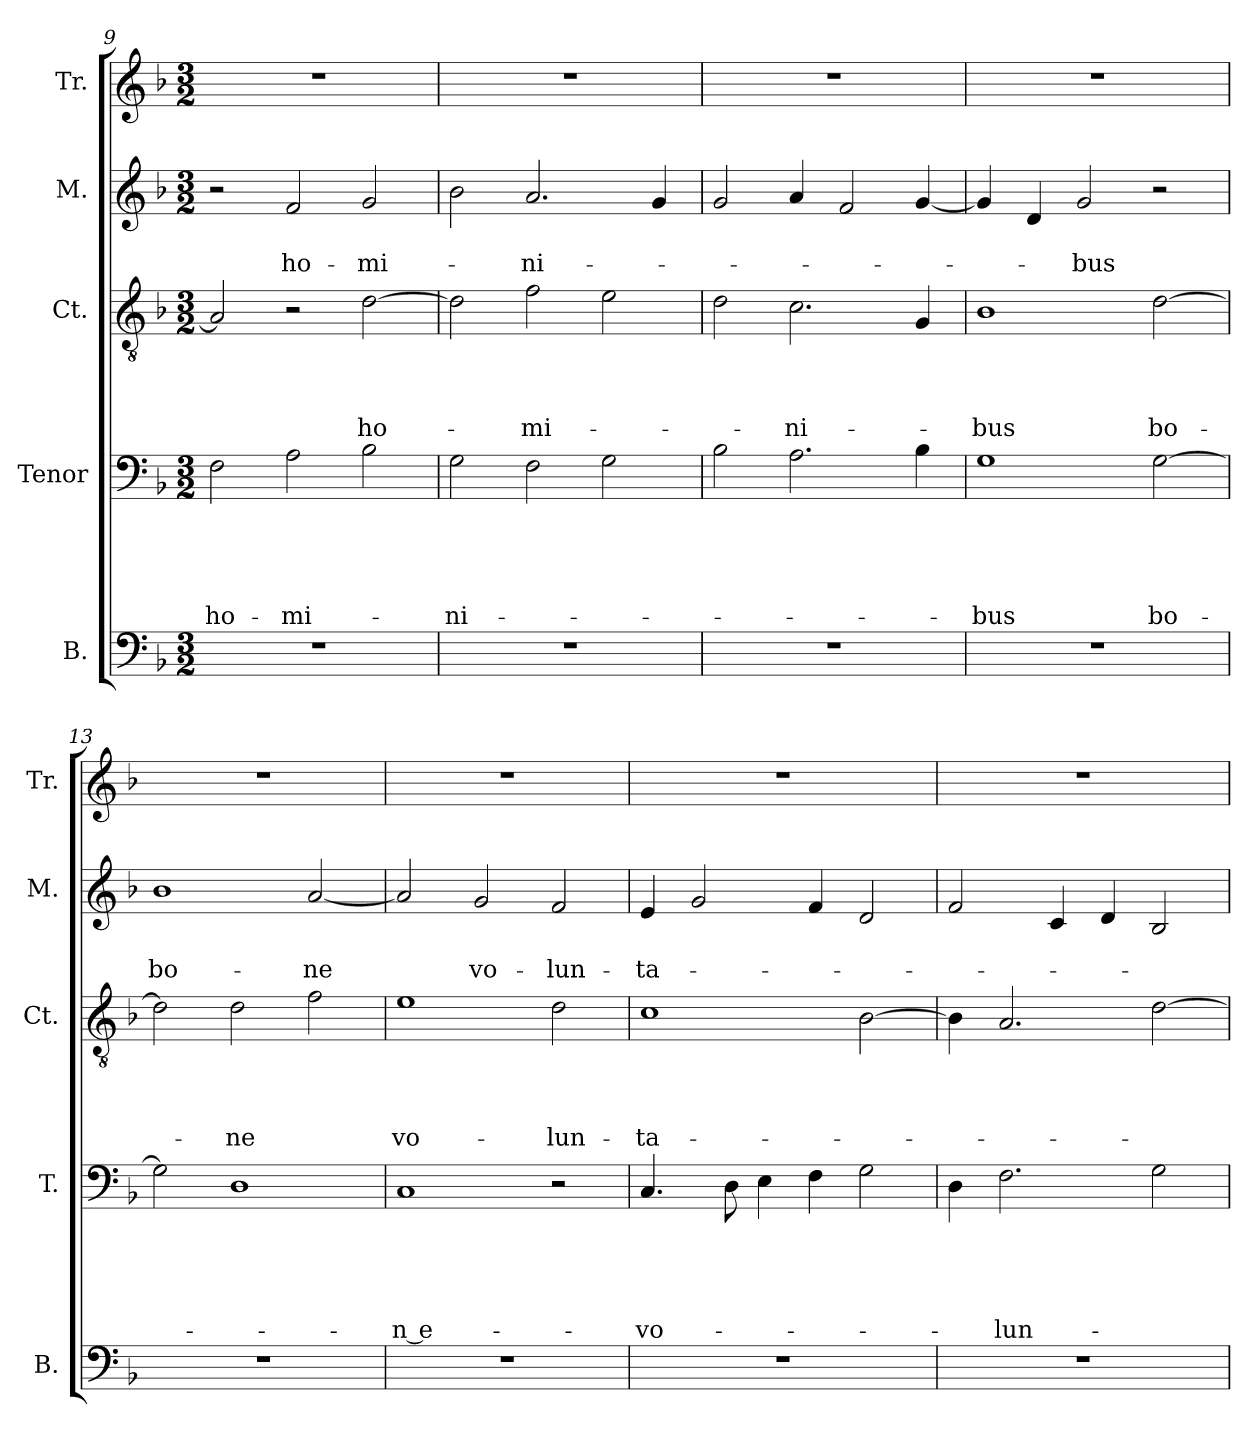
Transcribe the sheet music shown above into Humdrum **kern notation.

**kern	**kern	**text	**text	**text	**text	**text	**kern	**text	**text	**text	**text	**kern	**text	**text	**kern
*part5	*part4	*part4	*part4	*part4	*part4	*part4	*part3	*part3	*part3	*part3	*part3	*part2	*part2	*part2	*part1
*staff5	*staff4	*staff4	*staff4	*staff4	*staff4	*staff4	*staff3	*staff3	*staff3	*staff3	*staff3	*staff2	*staff2	*staff2	*staff1
*I"B.	*I"Tenor	*	*	*	*	*	*I"Ct.	*	*	*	*	*I"M.	*	*	*I"Tr.
*I'B.	*I'T.	*	*	*	*	*	*I'Ct.	*	*	*	*	*I'M.	*	*	*I'Tr.
*clefF4	*clefF4	*	*	*	*	*	*clefGv2	*	*	*	*	*clefG2	*	*	*clefG2
*k[b-]	*k[b-]	*	*	*	*	*	*k[b-]	*	*	*	*	*k[b-]	*	*	*k[b-]
*F:	*F:	*	*	*	*	*	*F:	*	*	*	*	*F:	*	*	*F:
*M3/2	*M3/2	*	*	*	*	*	*M3/2	*	*	*	*	*M3/2	*	*	*M3/2
=9	=9	=9	=9	=9	=9	=9	=9	=9	=9	=9	=9	=9	=9	=9	=9
!	!	!	!	!	!	!LO:LY:b	!	!	!	!	!	!	!	!	!
1.r	2F\	.	.	.	.	ho-	2A/]	.	.	.	.	2r	.	.	1.r
!	!	!	!	!	!	!LO:LY:b	!	!	!	!	!	!	!	!LO:LY:b	!
.	2A\	.	.	.	.	-mi-	2r	.	.	.	.	2f/	.	ho-	.
!	!	!	!	!	!	!	!	!	!	!	!LO:LY:b	!	!	!LO:LY:b	!
.	2B-\	.	.	.	.	.	[>2d\	.	.	.	ho-	2g/	.	-mi-	.
=10	=10	=10	=10	=10	=10	=10	=10	=10	=10	=10	=10	=10	=10	=10	=10
!	!	!	!	!	!	!LO:LY:b	!	!	!	!	!	!	!	!	!
1.r	2G\	.	.	.	.	-ni-	2d\]	.	.	.	.	2b-\	.	.	1.r
!	!	!	!	!	!	!	!	!	!	!	!LO:LY:b	!	!	!LO:LY:b	!
.	2F\	.	.	.	.	.	2f\	.	.	.	-mi-	2.a/	.	-ni-	.
.	2G\	.	.	.	.	.	2e\	.	.	.	.	.	.	.	.
.	.	.	.	.	.	.	.	.	.	.	.	4g/	.	.	.
=11	=11	=11	=11	=11	=11	=11	=11	=11	=11	=11	=11	=11	=11	=11	=11
1.r	2B-\	.	.	.	.	.	2d\	.	.	.	.	2g/	.	.	1.r
!	!	!	!	!	!	!	!	!	!	!	!LO:LY:b	!	!	!	!
.	2.A\	.	.	.	.	.	2.c\	.	.	.	-ni-	4a/	.	.	.
.	.	.	.	.	.	.	.	.	.	.	.	2f/	.	.	.
.	4B-\	.	.	.	.	.	4G/	.	.	.	.	[<4g/	.	.	.
=12	=12	=12	=12	=12	=12	=12	=12	=12	=12	=12	=12	=12	=12	=12	=12
!	!	!	!	!	!	!LO:LY:b	!	!	!	!	!LO:LY:b	!	!	!	!
1.r	1G	.	.	.	.	-bus	1B-	.	.	.	-bus	4g/]	.	.	1.r
.	.	.	.	.	.	.	.	.	.	.	.	4d/	.	.	.
!	!	!	!	!	!	!	!	!	!	!	!	!	!	!LO:LY:b	!
.	.	.	.	.	.	.	.	.	.	.	.	2g/	.	-bus	.
!	!	!	!	!	!	!LO:LY:b	!	!	!	!	!LO:LY:b	!	!	!	!
.	[>2G\	.	.	.	.	bo-	[>2d\	.	.	.	bo-	2r	.	.	.
=13	=13	=13	=13	=13	=13	=13	=13	=13	=13	=13	=13	=13	=13	=13	=13
!	!	!	!	!	!	!	!	!	!	!	!	!	!	!LO:LY:b	!
1.r	2G\]	.	.	.	.	.	2d\]	.	.	.	.	1b-	.	bo-	1.r
!	!	!	!	!	!	!	!	!	!	!	!LO:LY:b	!	!	!	!
.	1D	.	.	.	.	.	2d\	.	.	.	-ne	.	.	.	.
!	!	!	!	!	!	!	!	!	!	!	!	!	!	!LO:LY:b	!
.	.	.	.	.	.	.	2f\	.	.	.	.	[>2a/	.	-ne	.
!!LO:PB:g=z
=14	=14	=14	=14	=14	=14	=14	=14	=14	=14	=14	=14	=14	=14	=14	=14
!	!	!	!	!	!	!LO:LY:b:rj	!	!	!	!	!LO:LY:b	!	!	!	!
1.r	1C	.	.	.	.	-n e-	1e	.	.	.	vo-	2a/]	.	.	1.r
!	!	!	!	!	!	!	!	!	!	!	!	!	!	!LO:LY:b	!
.	.	.	.	.	.	.	.	.	.	.	.	2g/	.	vo-	.
!	!	!	!	!	!	!	!	!	!	!	!LO:LY:b	!	!	!LO:LY:b	!
.	2r	.	.	.	.	.	2d\	.	.	.	-lun-	2f/	.	-lun-	.
=15	=15	=15	=15	=15	=15	=15	=15	=15	=15	=15	=15	=15	=15	=15	=15
!	!	!	!	!	!	!LO:LY:b	!	!	!	!	!LO:LY:b	!	!	!LO:LY:b	!
1.r	4.C/	.	.	.	.	-vo-	1c	.	.	.	-ta-	4e/	.	-ta-	1.r
.	.	.	.	.	.	.	.	.	.	.	.	2g/	.	.	.
.	8D\	.	.	.	.	.	.	.	.	.	.	.	.	.	.
.	4E\	.	.	.	.	.	.	.	.	.	.	.	.	.	.
.	4F\	.	.	.	.	.	.	.	.	.	.	4f/	.	.	.
.	2G\	.	.	.	.	.	[>2B-\	.	.	.	.	2d/	.	.	.
=16	=16	=16	=16	=16	=16	=16	=16	=16	=16	=16	=16	=16	=16	=16	=16
1.r	4D\	.	.	.	.	.	4B-\]	.	.	.	.	2f/	.	.	1.r
!	!	!	!	!	!	!LO:LY:b	!	!	!	!	!	!	!	!	!
.	2.F\	.	.	.	.	-lun-	2.A/	.	.	.	.	.	.	.	.
.	.	.	.	.	.	.	.	.	.	.	.	4c/	.	.	.
.	.	.	.	.	.	.	.	.	.	.	.	4d/	.	.	.
.	2G\	.	.	.	.	.	[>2d\	.	.	.	.	2B-/	.	.	.
=	=	=	=	=	=	=	=	=	=	=	=	=	=	=	=
*-	*-	*-	*-	*-	*-	*-	*-	*-	*-	*-	*-	*-	*-	*-	*-
